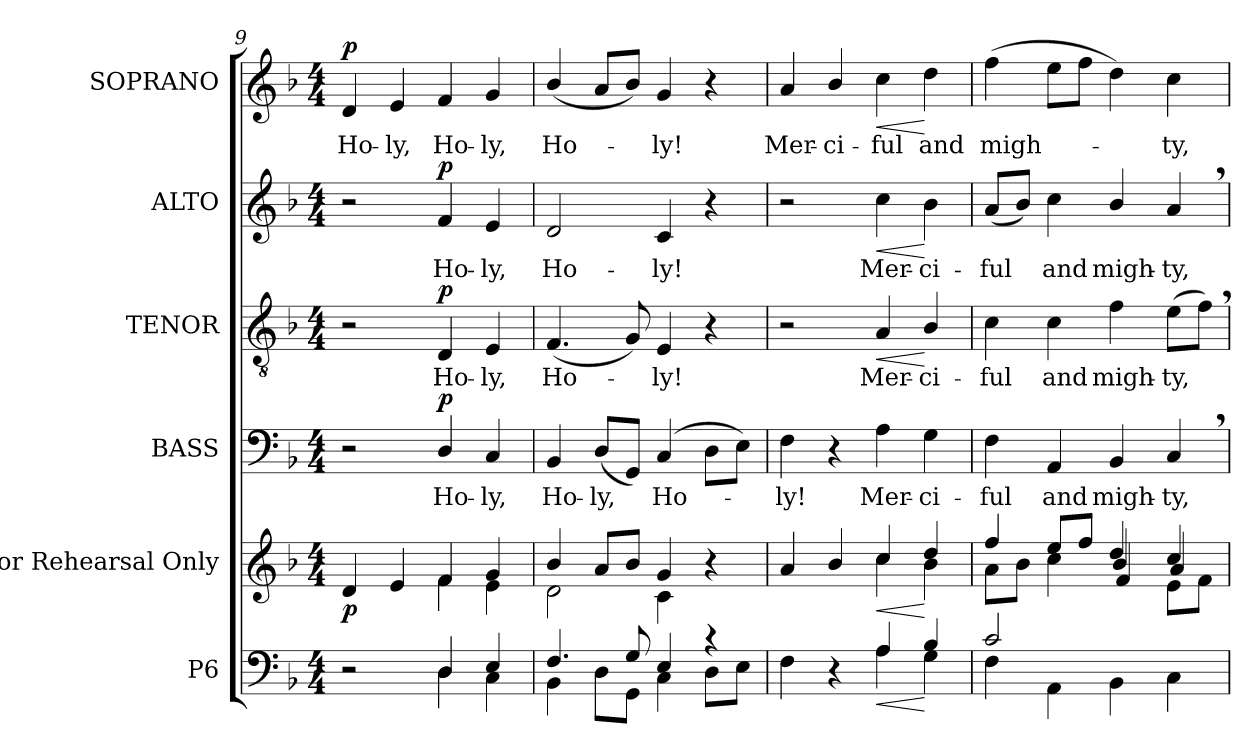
**kern	**dynam	**kern	**dynam	**kern	**text	**dynam	**kern	**text	**dynam	**kern	**text	**dynam	**kern	**text	**dynam
*part6	*part6	*part5	*part5	*part4	*part4	*part4	*part3	*part3	*part3	*part2	*part2	*part2	*part1	*part1	*part1
*staff6	*staff6	*staff5	*staff5	*staff4	*staff4	*staff4	*staff3	*staff3	*staff3	*staff2	*staff2	*staff2	*staff1	*staff1	*staff1
*I"P6	*	*I"For Rehearsal Only	*	*I"BASS	*	*	*I"TENOR	*	*	*I"ALTO	*	*	*I"SOPRANO	*	*
*	*	*	*	*I'B.	*	*	*I'T.	*	*	*I'A.	*	*	*I'S.	*	*
!!LO:PB:g=z
*clefF4	*	*clefG2	*	*clefF4	*	*	*clefGv2	*	*	*clefG2	*	*	*clefG2	*	*
*	*	*	*	*	*	*	*ITrd7c12	*	*	*	*	*	*	*	*
*k[b-]	*	*k[b-]	*	*k[b-]	*	*	*k[b-]	*	*	*k[b-]	*	*	*k[b-]	*	*
*F:	*	*F:	*	*F:	*	*	*F:	*	*	*F:	*	*	*F:	*	*
*M4/4	*	*M4/4	*	*M4/4	*	*	*M4/4	*	*	*M4/4	*	*	*M4/4	*	*
=9	=9	=9	=9	=9	=9	=9	=9	=9	=9	=9	=9	=9	=9	=9	=9
*^	*	*^	*	*	*	*	*	*	*	*	*	*	*	*	*
!	!	!	!	!	!	!	!	!	!	!	!	!	!	!	!	!LO:LY:b:color=#000000	!
2r	2ryy	.	4di/	2ryy	p	2r	.	.	2r	.	.	2r	.	.	4di/	Ho-	p
!	!	!	!	!	!	!	!	!	!	!	!	!	!	!	!	!LO:LY:b:color=#000000	!
.	.	.	4ei/	.	.	.	.	.	.	.	.	.	.	.	4ei/	-ly,	.
!	!	!	!	!	!	!	!LO:LY:b:color=#000000	!	!	!	!	!	!	!	!	!	!
!	!	!	!	!	!	!	!	!	!	!LO:LY:b:color=#000000	!	!	!	!	!	!	!
!	!	!	!	!	!	!	!	!	!	!	!	!	!LO:LY:b:color=#000000	!	!	!	!
!	!	!	!	!	!	!	!	!	!	!	!	!	!	!	!	!LO:LY:b:color=#000000	!
4Di/	4Di\	.	4fi/	4fi\	.	4Di/	Ho-	p	4DDi/	Ho-	p	4fi/	Ho-	p	4fi/	Ho-	.
!	!	!	!	!	!	!	!LO:LY:b:color=#000000	!	!	!	!	!	!	!	!	!	!
!	!	!	!	!	!	!	!	!	!	!LO:LY:b:color=#000000	!	!	!	!	!	!	!
!	!	!	!	!	!	!	!	!	!	!	!	!	!LO:LY:b:color=#000000	!	!	!	!
!	!	!	!	!	!	!	!	!	!	!	!	!	!	!	!	!LO:LY:b:color=#000000	!
4Ei/	4Ci\	.	4gi/	4ei\	.	4Ci/	-ly,	.	4EEi/	-ly,	.	4ei/	-ly,	.	4gi/	-ly,	.
=10	=10	=10	=10	=10	=10	=10	=10	=10	=10	=10	=10	=10	=10	=10	=10	=10	=10
!	!	!	!	!	!	!	!LO:LY:b:color=#000000	!	!	!	!	!	!	!	!	!	!
!	!	!	!	!	!	!	!	!	!	!LO:LY:b:color=#000000	!	!	!	!	!	!	!
!	!	!	!	!	!	!	!	!	!	!	!	!	!LO:LY:b:color=#000000	!	!	!	!
!	!	!	!	!	!	!	!	!	!	!	!	!	!	!	!	!LO:LY:b:color=#000000	!
4.Fi/	4BB-i\	.	4b-i/	2di\	.	4BB-i/	Ho-	.	(4.FFi/	Ho-	.	2di/	Ho-	.	(4b-i/	Ho-	.
!	!	!	!	!	!	!	!LO:LY:b:color=#000000	!	!	!	!	!	!	!	!	!	!
.	8Di\L	.	8ai/L	.	.	(8Di/L	-ly,	.	.	.	.	.	.	.	8ai/L	.	.
8Gi/	8GGi\J	.	8b-i/J	.	.	8GGi/J)	.	.	8GGi/)	.	.	.	.	.	8b-i/J)	.	.
!	!	!	!	!	!	!	!LO:LY:b:color=#000000	!	!	!	!	!	!	!	!	!	!
!	!	!	!	!	!	!	!	!	!	!LO:LY:b:color=#000000	!	!	!	!	!	!	!
!	!	!	!	!	!	!	!	!	!	!	!	!	!LO:LY:b:color=#000000	!	!	!	!
!	!	!	!	!	!	!	!	!	!	!	!	!	!	!	!	!LO:LY:b:color=#000000	!
4Ei/	4Ci\	.	4gi/	4ci\	.	(4Ci/	Ho-	.	4EEi/	-ly!	.	4ci/	-ly!	.	4gi/	-ly!	.
4r	8Di\L	.	4r	4ryy	.	8Di\L	.	.	4r	.	.	4r	.	.	4r	.	.
.	8Ei\J	.	.	.	.	8Ei\J)	.	.	.	.	.	.	.	.	.	.	.
=11	=11	=11	=11	=11	=11	=11	=11	=11	=11	=11	=11	=11	=11	=11	=11	=11	=11
!	!	!	!	!	!	!	!LO:LY:b:color=#000000	!	!	!	!	!	!	!	!	!	!
!	!	!	!	!	!	!	!	!	!	!	!	!	!	!	!	!LO:LY:b:color=#000000	!
2ryy	4Fi\	.	4ai/	2ryy	.	4Fi\	-ly!	.	2r	.	.	2r	.	.	4ai/	Mer-	.
!	!	!	!	!	!	!	!	!	!	!	!	!	!	!	!	!LO:LY:b:color=#000000	!
.	4r	.	4b-i/	.	.	4r	.	.	.	.	.	.	.	.	4b-i/	-ci-	.
!	!	!LO:HP:b	!	!	!LO:HP:b	!	!	!	!	!	!	!	!	!	!	!	!
!	!	!	!	!	!	!	!LO:LY:b:color=#000000	!	!	!	!	!	!	!	!	!	!
!	!	!	!	!	!	!	!	!	!	!LO:LY:b:color=#000000	!LO:HP:b	!	!	!	!	!	!
!	!	!	!	!	!	!	!	!	!	!	!	!	!LO:LY:b:color=#000000	!LO:HP:b	!	!	!
!	!	!	!	!	!	!	!	!	!	!	!	!	!	!	!	!LO:LY:b:color=#000000	!LO:HP:b
4Ai/	4Ai\	<	4cci/	4cci\	<	4Ai\	Mer-	.	4AAi/	Mer-	<	4cci\	Mer-	<	4cci\	-ful	<
!	!	!	!	!	!	!	!LO:LY:b:color=#000000	!	!	!	!	!	!	!	!	!	!
!	!	!	!	!	!	!	!	!	!	!LO:LY:b:color=#000000	!	!	!	!	!	!	!
!	!	!	!	!	!	!	!	!	!	!	!	!	!LO:LY:b:color=#000000	!	!	!	!
!	!	!	!	!	!	!	!	!	!	!	!	!	!	!	!	!LO:LY:b:color=#000000	!
4B-i/	4Gi\	[	4ddi/	4b-i\	[	4Gi\	-ci-	.	4BB-i/	-ci-	[	4b-i\	-ci-	[	4ddi\	and	[
=12	=12	=12	=12	=12	=12	=12	=12	=12	=12	=12	=12	=12	=12	=12	=12	=12	=12
*	*	*	*	*^	*	*	*	*	*	*	*	*	*	*	*	*	*
!	!	!	!	!	!	!	!	!LO:LY:b:color=#000000	!	!	!	!	!	!	!	!	!	!
!	!	!	!	!	!	!	!	!	!	!	!LO:LY:b:color=#000000	!	!	!	!	!	!	!
!	!	!	!	!	!	!	!	!	!	!	!	!	!	!LO:LY:b:color=#000000	!	!	!	!
!	!	!	!	!	!	!	!	!	!	!	!	!	!	!	!	!	!LO:LY:b:color=#000000	!
2ci/	4Fi\	.	4ffi/	8ai\L	2ryy	.	4Fi\	-ful	.	4Ci\	-ful	.	(8ai/L	-ful	.	(4ffi\	migh-	.
.	.	.	.	8b-i\J	.	.	.	.	.	.	.	.	8b-i/J)	.	.	.	.	.
!	!	!	!	!	!	!	!	!LO:LY:b:color=#000000	!	!	!	!	!	!	!	!	!	!
!	!	!	!	!	!	!	!	!	!	!	!LO:LY:b:color=#000000	!	!	!	!	!	!	!
!	!	!	!	!	!	!	!	!	!	!	!	!	!	!LO:LY:b:color=#000000	!	!	!	!
.	4AAi\	.	8eei/L	4cci\	.	.	4AAi/	and	.	4Ci\	and	.	4cci\	and	.	8eei\L	.	.
.	.	.	8ffi/J	.	.	.	.	.	.	.	.	.	.	.	.	8ffi\J	.	.
!	!	!	!	!	!	!	!	!LO:LY:b:color=#000000	!	!	!	!	!	!	!	!	!	!
!	!	!	!	!	!	!	!	!	!	!	!LO:LY:b:color=#000000	!	!	!	!	!	!	!
!	!	!	!	!	!	!	!	!	!	!	!	!	!	!LO:LY:b:color=#000000	!	!	!	!
4ryy	4BB-i\	.	4ddi/	4b-i/	4fi/	.	4BB-i/	migh-	.	4Fi\	migh-	.	4b-i/	migh-	.	4ddi\)	.	.
!	!	!	!	!	!	!	!	!LO:LY:b:color=#000000	!	!	!	!	!	!	!	!	!	!
!	!	!	!	!	!	!	!	!	!	!	!LO:LY:b:color=#000000	!	!	!	!	!	!	!
!	!	!	!	!	!	!	!	!	!	!	!	!	!	!LO:LY:b:color=#000000	!	!	!	!
!	!	!	!	!	!	!	!	!	!	!	!	!	!	!	!	!	!LO:LY:b:color=#000000	!
4ryy	4Ci\	.	4cci/	4ai/	8ei\L	.	4C,i/	-ty,	.	(8Ei\L	-ty,	.	4a,i/	-ty,	.	4cci\	-ty,	.
.	.	.	.	.	8fi\J	.	.	.	.	8F,i\J)	.	.	.	.	.	.	.	.
*v	*v	*	*	*	*	*	*	*	*	*	*	*	*	*	*	*	*	*
*	*	*v	*v	*v	*	*	*	*	*	*	*	*	*	*	*	*	*
=	=	=	=	=	=	=	=	=	=	=	=	=	=	=	=
*-	*-	*-	*-	*-	*-	*-	*-	*-	*-	*-	*-	*-	*-	*-	*-
